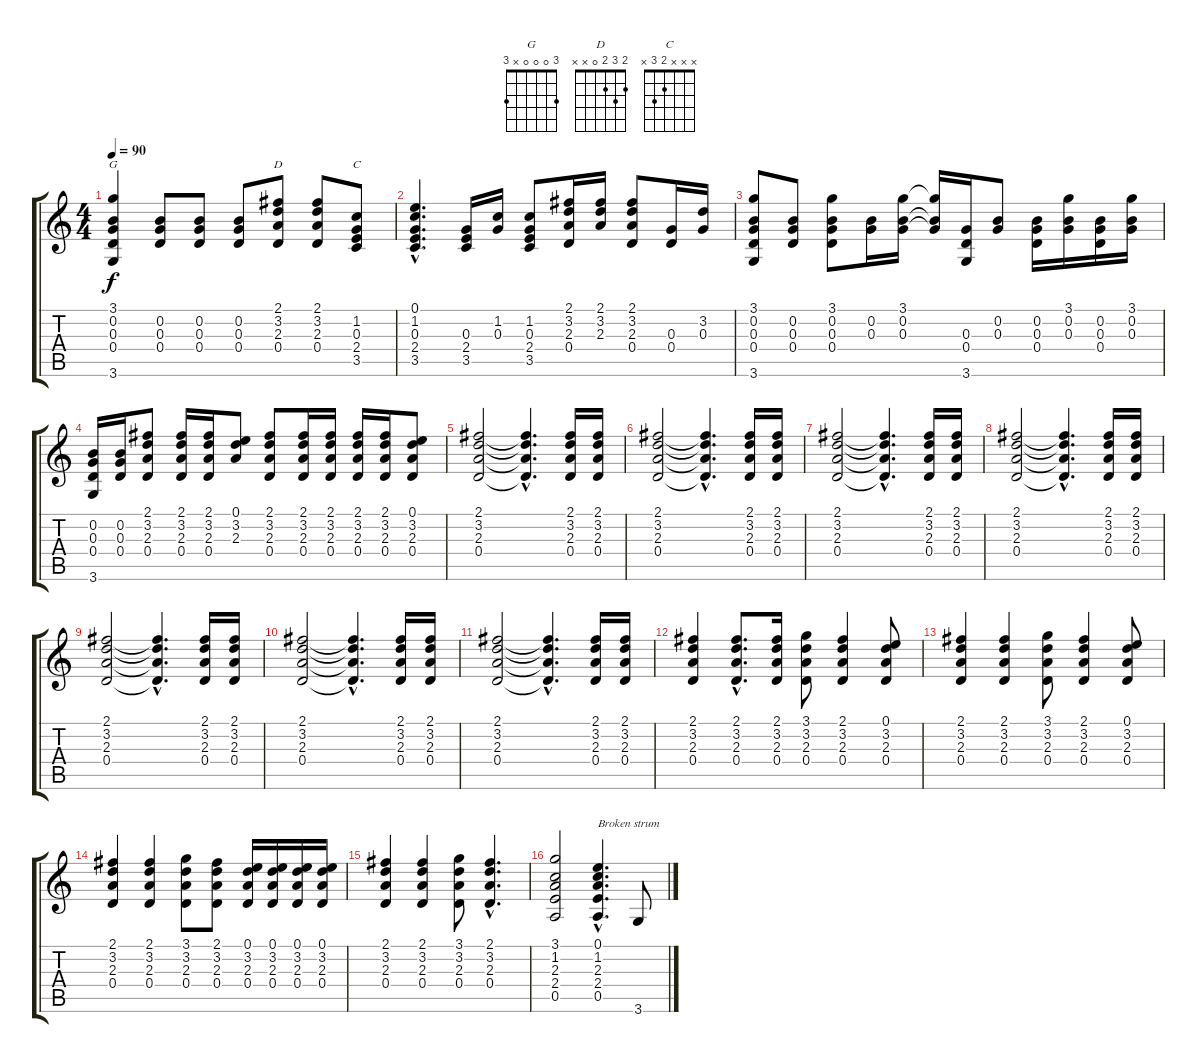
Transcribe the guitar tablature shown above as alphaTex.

\track "" {instrument acousticguitarnylon}
\staff {score tabs}
\tuning (E4 B3 G3 D3 A2 E2) {hide}
\chord ("G" 3 0 0 0 x 3)
\chord ("D" 2 3 2 0 x x)
\chord ("C" x x x 2 3 x)
\ts (4 4)
\tempo 90
\clef g2
\ks c
(3.1 0.2 0.3 0.4 3.6).4{ch "G" dy f} (0.2 0.3 0.4).8 (0.2 0.3 0.4).8 (0.2 0.3 0.4).8 (2.1 3.2 2.3 0.4).8{ch "D"} (2.1 3.2 2.3 0.4).8 (1.2 0.3 2.4 3.5).8{ch "C"} |
(0.1{hac} 1.2{hac} 0.3{hac} 2.4{hac} 3.5{hac}).4{d} (0.3 2.4 3.5).16 (1.2 0.3).16 (1.2 0.3 2.4 3.5).8 (2.1 3.2 2.3 0.4).16 (2.1 3.2 2.3).16 (2.1 3.2 2.3 0.4).8 (0.3 0.4).16 (3.2 0.3).16 |
(3.1 0.2 0.3 0.4 3.6).8 (0.2 0.3 0.4).8 (3.1 0.2 0.3 0.4).8 (0.2 0.3).16 (3.1 0.2 0.3).16 (3.1{t} 0.2{t} 0.3{t}).16 (0.3 0.4 3.6).16 (0.2 0.3).8 (0.2 0.3 0.4).16 (3.1 0.2 0.3).16 (0.2 0.3 0.4).16 (3.1 0.2 0.3).16 |
(0.2 0.3 0.4 3.6).16 (0.2 0.3 0.4).16 (2.1 3.2 2.3 0.4).8 (2.1 3.2 2.3 0.4).16 (2.1 3.2 2.3 0.4).16 (0.1 3.2 2.3).8 (2.1 3.2 2.3 0.4).8 (2.1 3.2 2.3 0.4).16 (2.1 3.2 2.3 0.4).16 (2.1 3.2 2.3 0.4).16 (2.1 3.2 2.3 0.4).16 (0.1 3.2 2.3 0.4).8 |
(2.1 3.2 2.3 0.4).2 (2.1{hac t} 3.2{hac t} 2.3{hac t} 0.4{hac t}).4{d} (2.1 3.2 2.3 0.4).16 (2.1 3.2 2.3 0.4).16 |
(2.1 3.2 2.3 0.4).2 (2.1{hac t} 3.2{hac t} 2.3{hac t} 0.4{hac t}).4{d} (2.1 3.2 2.3 0.4).16 (2.1 3.2 2.3 0.4).16 |
(2.1 3.2 2.3 0.4).2 (2.1{hac t} 3.2{hac t} 2.3{hac t} 0.4{hac t}).4{d} (2.1 3.2 2.3 0.4).16 (2.1 3.2 2.3 0.4).16 |
(2.1 3.2 2.3 0.4).2 (2.1{hac t} 3.2{hac t} 2.3{hac t} 0.4{hac t}).4{d} (2.1 3.2 2.3 0.4).16 (2.1 3.2 2.3 0.4).16 |
(2.1 3.2 2.3 0.4).2 (2.1{hac t} 3.2{hac t} 2.3{hac t} 0.4{hac t}).4{d} (2.1 3.2 2.3 0.4).16 (2.1 3.2 2.3 0.4).16 |
(2.1 3.2 2.3 0.4).2 (2.1{hac t} 3.2{hac t} 2.3{hac t} 0.4{hac t}).4{d} (2.1 3.2 2.3 0.4).16 (2.1 3.2 2.3 0.4).16 |
(2.1 3.2 2.3 0.4).2 (2.1{hac t} 3.2{hac t} 2.3{hac t} 0.4{hac t}).4{d} (2.1 3.2 2.3 0.4).16 (2.1 3.2 2.3 0.4).16 |
(2.1 3.2 2.3 0.4).4 (2.1{hac} 3.2{hac} 2.3{hac} 0.4{hac}).8{d} (2.1 3.2 2.3 0.4).16 (3.1 3.2 2.3 0.4).8 (2.1 3.2 2.3 0.4).4 (0.1 3.2 2.3 0.4).8 |
(2.1 3.2 2.3 0.4).4 (2.1 3.2 2.3 0.4).4 (3.1 3.2 2.3 0.4).8 (2.1 3.2 2.3 0.4).4 (0.1 3.2 2.3 0.4).8 |
(2.1 3.2 2.3 0.4).4 (2.1 3.2 2.3 0.4).4 (3.1 3.2 2.3 0.4).8 (2.1 3.2 2.3 0.4).8 (0.1 3.2 2.3 0.4).16 (0.1 3.2 2.3 0.4).16 (0.1 3.2 2.3 0.4).16 (0.1 3.2 2.3 0.4).16 |
(2.1 3.2 2.3 0.4).4 (2.1 3.2 2.3 0.4).4 (3.1 3.2 2.3 0.4).8 (2.1{hac} 3.2{hac} 2.3{hac} 0.4{hac}).4{d} |
(3.1 1.2 2.3 2.4 0.5).2 (0.1{hac} 1.2{hac} 2.3{hac} 2.4{hac} 0.5{hac}).4{d txt "Broken strum"} 3.6.8
